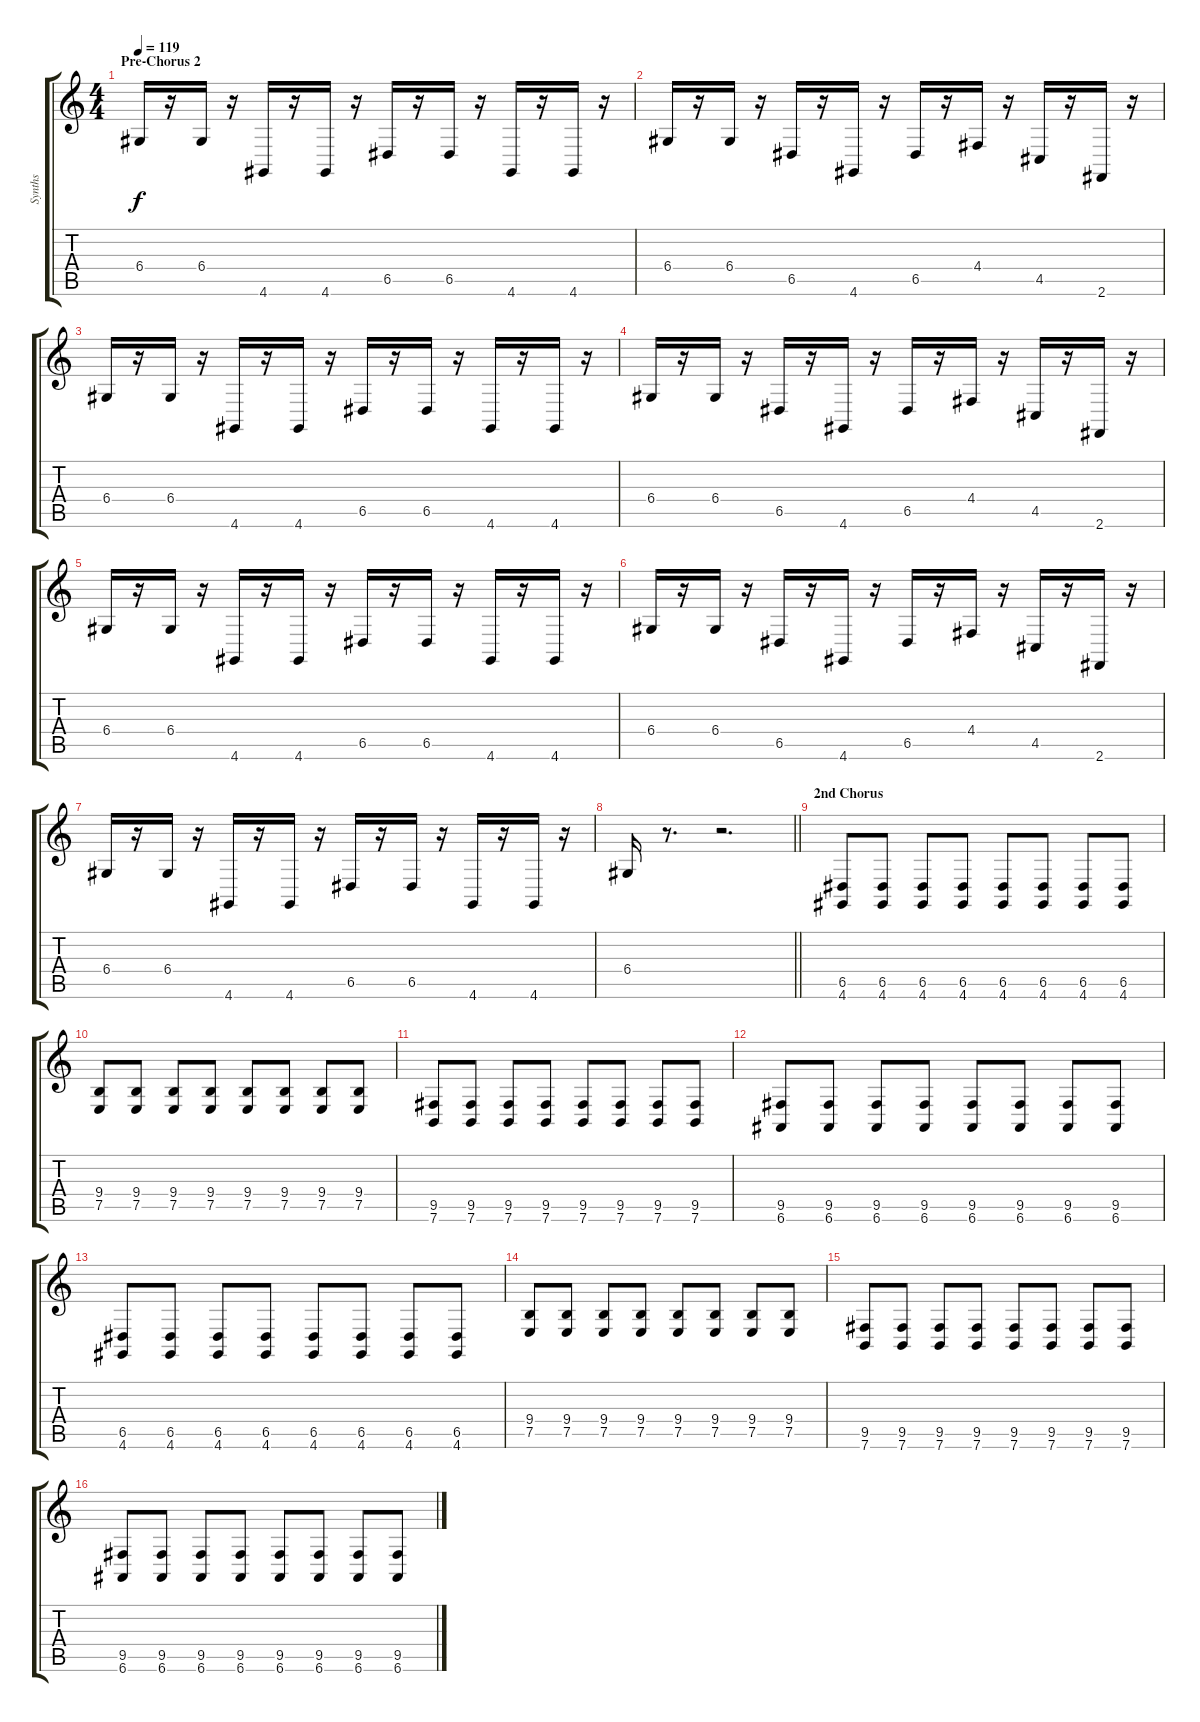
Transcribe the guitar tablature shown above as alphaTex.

\track ("Synths" "Synths") {instrument lead2sawtooth}
\staff {score tabs}
\tuning (E4 B3 G3 D3 A2 E2) {hide}
\ts (4 4)
\section ("" "Pre-Chorus 2")
\tempo 119
\clef g2
\ks c
6.4.16{dy f} r.16 6.4.16 r.16 4.6.16 r.16 4.6.16 r.16 6.5.16 r.16 6.5.16 r.16 4.6.16 r.16 4.6.16 r.16 |
6.4.16 r.16 6.4.16 r.16 6.5.16 r.16 4.6.16 r.16 6.5.16 r.16 4.4.16 r.16 4.5.16 r.16 2.6.16 r.16 |
6.4.16 r.16 6.4.16 r.16 4.6.16 r.16 4.6.16 r.16 6.5.16 r.16 6.5.16 r.16 4.6.16 r.16 4.6.16 r.16 |
6.4.16 r.16 6.4.16 r.16 6.5.16 r.16 4.6.16 r.16 6.5.16 r.16 4.4.16 r.16 4.5.16 r.16 2.6.16 r.16 |
6.4.16 r.16 6.4.16 r.16 4.6.16 r.16 4.6.16 r.16 6.5.16 r.16 6.5.16 r.16 4.6.16 r.16 4.6.16 r.16 |
6.4.16 r.16 6.4.16 r.16 6.5.16 r.16 4.6.16 r.16 6.5.16 r.16 4.4.16 r.16 4.5.16 r.16 2.6.16 r.16 |
6.4.16 r.16 6.4.16 r.16 4.6.16 r.16 4.6.16 r.16 6.5.16 r.16 6.5.16 r.16 4.6.16 r.16 4.6.16 r.16 |
\barLineRight lightlight
6.4.16 r.8{d} r.2{d} |
\section ("" "2nd Chorus")
(6.5 4.6).8 (6.5 4.6).8 (6.5 4.6).8 (6.5 4.6).8 (6.5 4.6).8 (6.5 4.6).8 (6.5 4.6).8 (6.5 4.6).8 |
(9.4 7.5).8 (9.4 7.5).8 (9.4 7.5).8 (9.4 7.5).8 (9.4 7.5).8 (9.4 7.5).8 (9.4 7.5).8 (9.4 7.5).8 |
(9.5 7.6).8 (9.5 7.6).8 (9.5 7.6).8 (9.5 7.6).8 (9.5 7.6).8 (9.5 7.6).8 (9.5 7.6).8 (9.5 7.6).8 |
(9.5 6.6).8 (9.5 6.6).8 (9.5 6.6).8 (9.5 6.6).8 (9.5 6.6).8 (9.5 6.6).8 (9.5 6.6).8 (9.5 6.6).8 |
(6.5 4.6).8 (6.5 4.6).8 (6.5 4.6).8 (6.5 4.6).8 (6.5 4.6).8 (6.5 4.6).8 (6.5 4.6).8 (6.5 4.6).8 |
(9.4 7.5).8 (9.4 7.5).8 (9.4 7.5).8 (9.4 7.5).8 (9.4 7.5).8 (9.4 7.5).8 (9.4 7.5).8 (9.4 7.5).8 |
(9.5 7.6).8 (9.5 7.6).8 (9.5 7.6).8 (9.5 7.6).8 (9.5 7.6).8 (9.5 7.6).8 (9.5 7.6).8 (9.5 7.6).8 |
(9.5 6.6).8 (9.5 6.6).8 (9.5 6.6).8 (9.5 6.6).8 (9.5 6.6).8 (9.5 6.6).8 (9.5 6.6).8 (9.5 6.6).8
